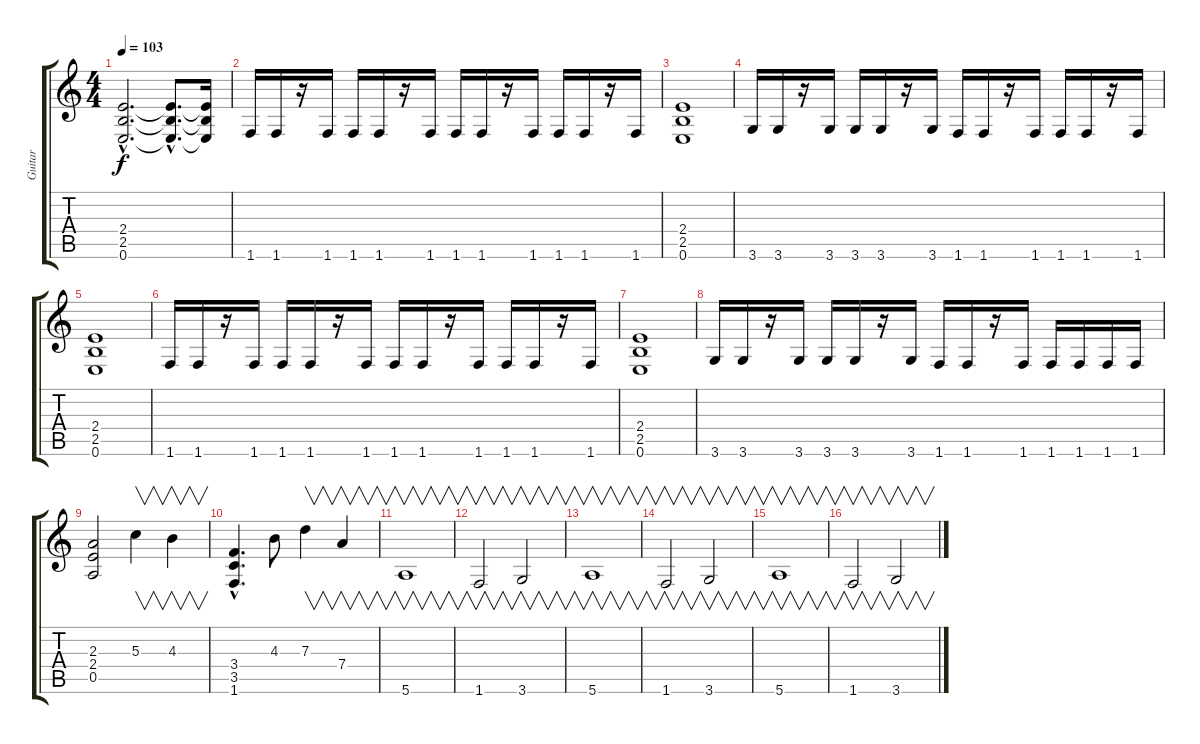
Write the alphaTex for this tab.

\track ("Guitar" "Guitar") {instrument distortionguitar}
\staff {score tabs}
\tuning (E4 B3 G3 D3 A2 E2) {hide}
\ts (4 4)
\tempo 103
\clef g2
\ks c
(2.4{hac} 2.5{hac} 0.6{hac}).2{d dy f volume 14 balance 8} (2.4{hac t} 2.5{hac t} 0.6{hac t}).8{d} (2.4{t} 2.5{t} 0.6{t}).16 |
1.6.16 1.6.16 r.16 1.6.16 1.6.16 1.6.16 r.16 1.6.16 1.6.16 1.6.16 r.16 1.6.16 1.6.16 1.6.16 r.16 1.6.16 |
(2.4 2.5 0.6).1 |
3.6.16 3.6.16 r.16 3.6.16 3.6.16 3.6.16 r.16 3.6.16 1.6.16 1.6.16 r.16 1.6.16 1.6.16 1.6.16 r.16 1.6.16 |
(2.4 2.5 0.6).1 |
1.6.16 1.6.16 r.16 1.6.16 1.6.16 1.6.16 r.16 1.6.16 1.6.16 1.6.16 r.16 1.6.16 1.6.16 1.6.16 r.16 1.6.16 |
(2.4 2.5 0.6).1 |
3.6.16 3.6.16 r.16 3.6.16 3.6.16 3.6.16 r.16 3.6.16 1.6.16 1.6.16 r.16 1.6.16 1.6.16 1.6.16 1.6.16 1.6.16 |
(2.3 2.4 0.5).2 5.3.4{v volume 13 balance 0} 4.3.4{v} |
(3.4{hac} 3.5{hac} 1.6{hac}).4{d} 4.3.8 7.3.4{v} 7.4.4{v} |
5.6.1{v volume 13 balance 8} |
1.6.2{v} 3.6.2{v} |
5.6.1{v} |
1.6.2{v} 3.6.2{v} |
5.6.1{v} |
1.6.2{v} 3.6.2{v}
